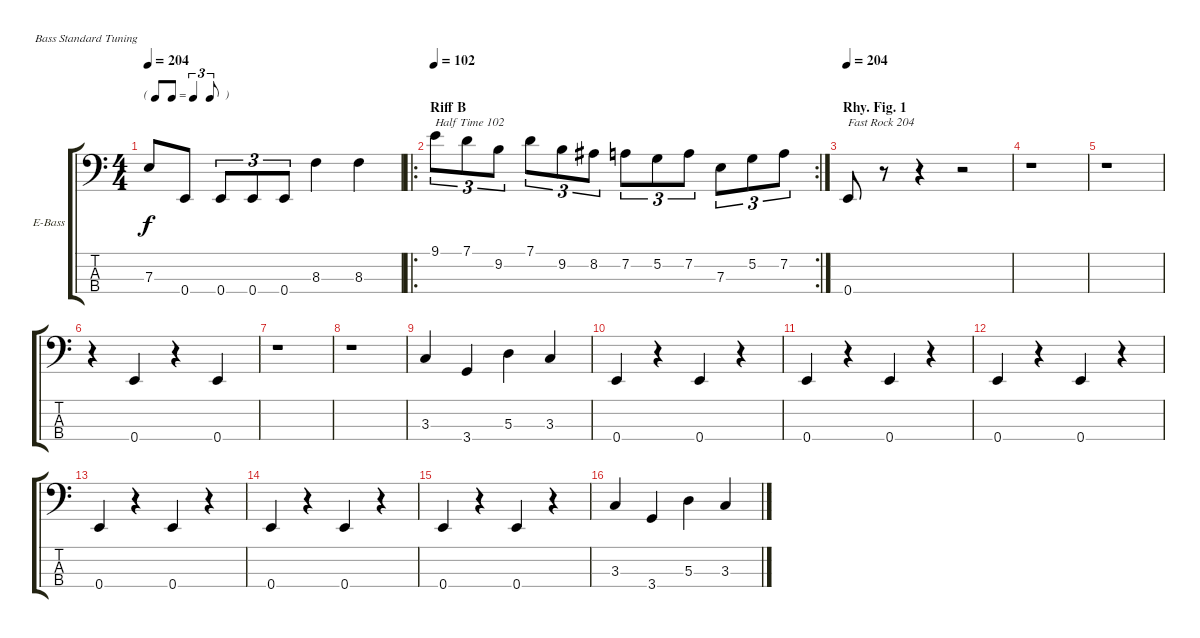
\bracketExtendMode groupsimilarinstruments
\firstSystemTrackNameOrientation horizontal
\otherSystemsTrackNameOrientation horizontal
\track ("Bass" "E-Bass") {instrument electricbassfinger}
\staff {score tabs}
\tuning (G2 D2 A1 E1)
\ts (4 4)
\tf triplet8th
\tempo 204
\clef f4
\ks c
7.3.8{dy f} 0.4.8 0.4.8{tu (3 2)} 0.4.8{tu (3 2)} 0.4.8{tu (3 2)} 8.3.4 8.3.4 |
\ro
\rc 2
\section ("" "Riff B")
\tempo 102
9.1.8{tu (3 2) txt "Half Time 102"} 7.1.8{tu (3 2)} 9.2.8{tu (3 2)} 7.1.8{tu (3 2)} 9.2.8{tu (3 2)} 8.2.8{tu (3 2)} 7.2.8{tu (3 2)} 5.2.8{tu (3 2)} 7.2.8{tu (3 2)} 7.3.8{tu (3 2)} 5.2.8{tu (3 2)} 7.2.8{tu (3 2)} |
\section ("" "Rhy. Fig. 1")
\tempo 204
0.4.8{txt "Fast Rock 204"} r.8 r.4 r.2 |
r.1 |
r.1 |
r.4 0.4.4 r.4 0.4.4 |
r.1 |
r.1 |
3.3.4 3.4.4 5.3.4 3.3.4 |
0.4.4 r.4 0.4.4 r.4 |
0.4.4 r.4 0.4.4 r.4 |
0.4.4 r.4 0.4.4 r.4 |
0.4.4 r.4 0.4.4 r.4 |
0.4.4 r.4 0.4.4 r.4 |
0.4.4 r.4 0.4.4 r.4 |
3.3.4 3.4.4 5.3.4 3.3.4
